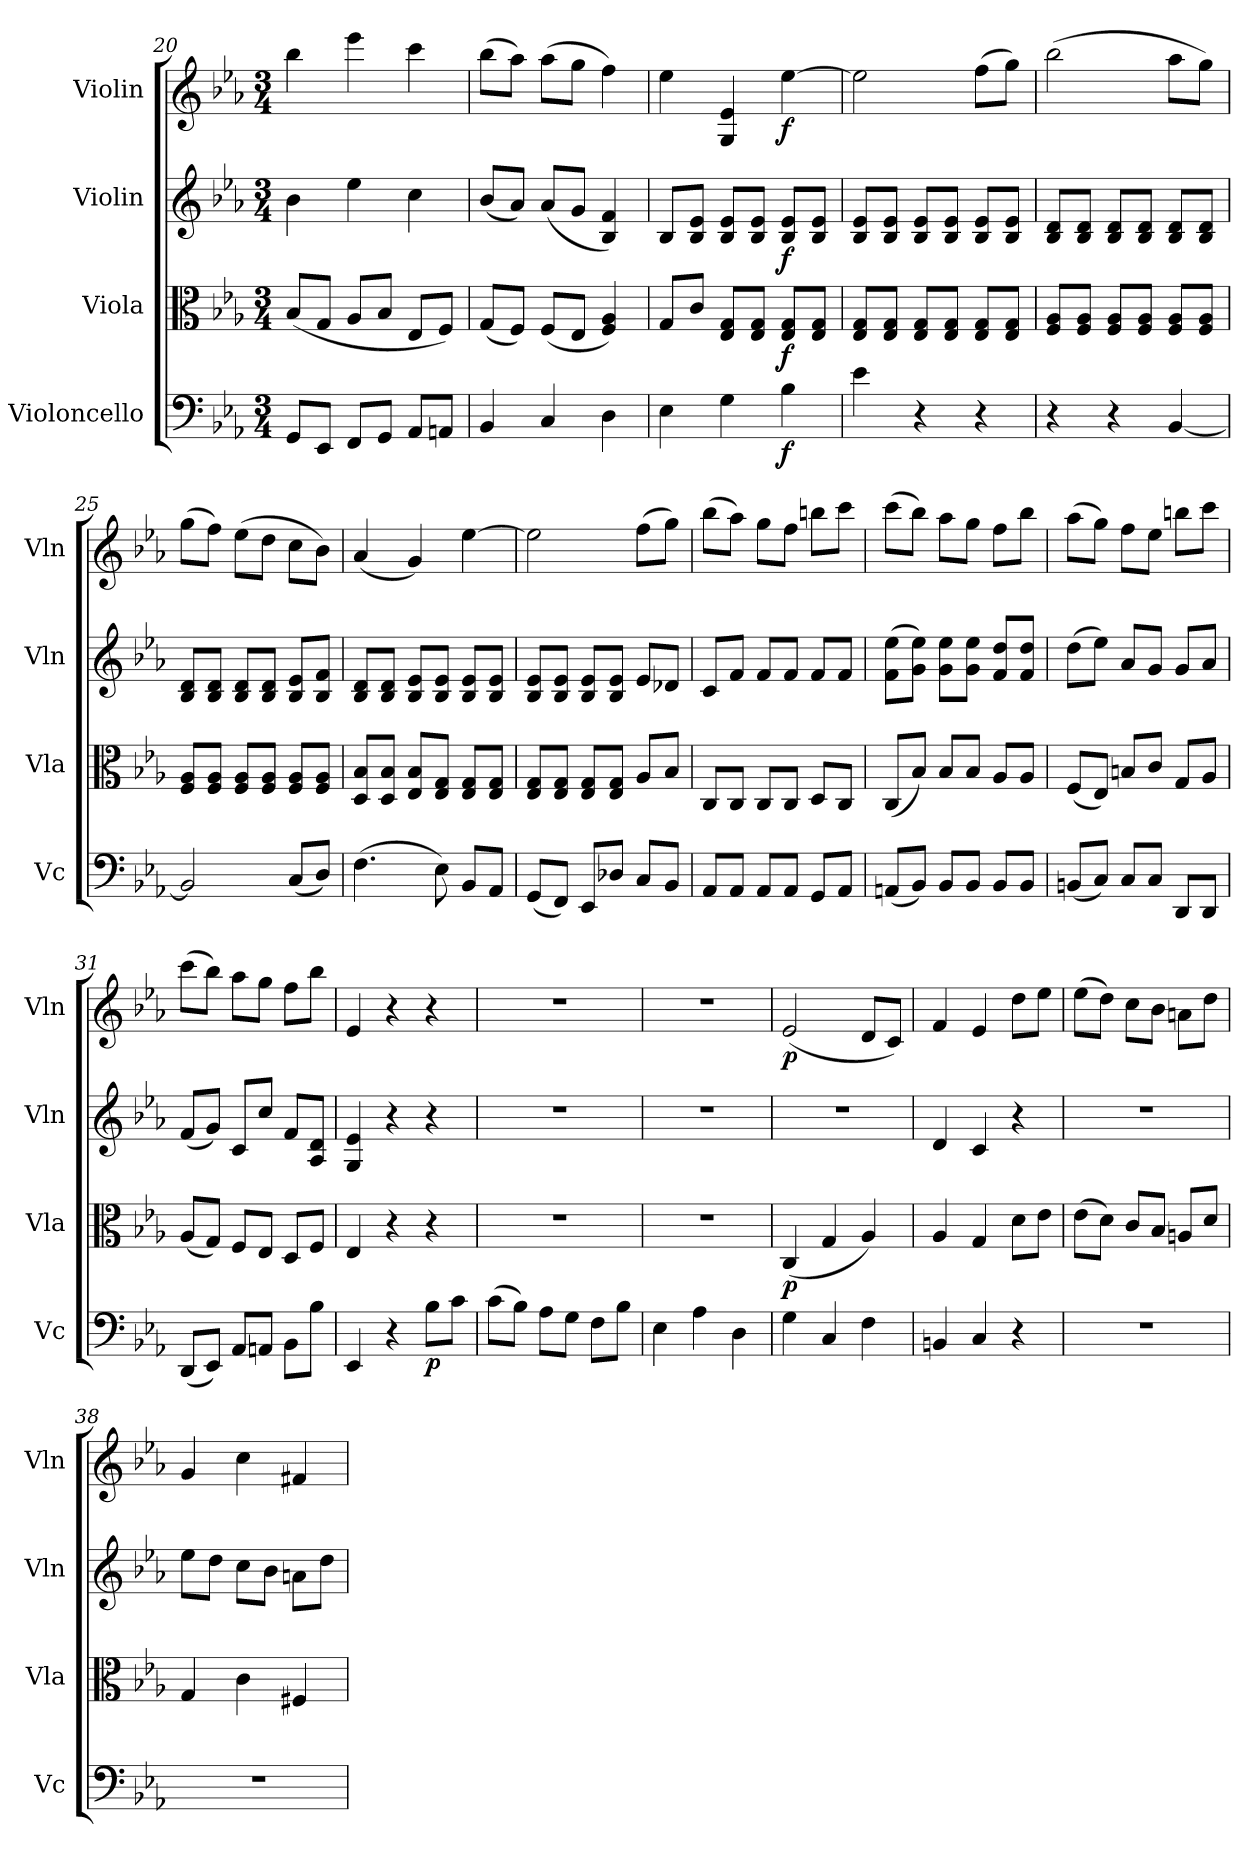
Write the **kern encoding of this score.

**kern	**dynam	**kern	**dynam	**kern	**dynam	**kern	**dynam
*part4	*part4	*part3	*part3	*part2	*part2	*part1	*part1
*staff4	*staff4	*staff3	*staff3	*staff2	*staff2	*staff1	*staff1
*I"Violoncello	*	*I"Viola	*	*I"Violin	*	*I"Violin	*
*I'Vc	*	*I'Vla	*	*I'Vln	*	*I'Vln	*
*clefF4	*	*clefC3	*	*clefG2	*	*clefG2	*
*k[b-e-a-]	*	*k[b-e-a-]	*	*k[b-e-a-]	*	*k[b-e-a-]	*
*M3/4	*	*M3/4	*	*M3/4	*	*M3/4	*
=20	=20	=20	=20	=20	=20	=20	=20
8GG/L	.	(8B-/L	.	4b-	.	4bb-	.
8EE-/J	.	8G/J	.	.	.	.	.
8FF/L	.	8A-/L	.	4ee-	.	4eee-	.
8GG/J	.	8B-/J	.	.	.	.	.
8AA-/L	.	8E-/L	.	4cc	.	4ccc	.
8AAn/J	.	8F/J)	.	.	.	.	.
=21	=21	=21	=21	=21	=21	=21	=21
4BB-	.	(8G/L	.	(8b-/L	.	(8bb-\L	.
.	.	8F/J)	.	8a-/J)	.	8aa-\J)	.
4C	.	(8F/L	.	(8a-/L	.	(8aa-\L	.
.	.	8E-/J	.	8g/J	.	8gg\J	.
4D	.	4F 4A-)	.	4B- 4f)	.	4ff)	.
=22	=22	=22	=22	=22	=22	=22	=22
4E-	.	8G/L	.	8B-/L	.	4ee-	.
.	.	8c/J	.	8B-/ 8e-/J	.	.	.
4G	.	8E-/ 8G/L	.	8B-/ 8e-/L	.	4G 4e-	.
.	.	8E-/ 8G/J	.	8B-/ 8e-/J	.	.	.
4B-	f	8E-/ 8G/L	f	8B-/ 8e-/L	f	[4ee-	f
.	.	8E-/ 8G/J	.	8B-/ 8e-/J	.	.	.
=23	=23	=23	=23	=23	=23	=23	=23
4e-	.	8E-/ 8G/L	.	8B-/ 8e-/L	.	2ee-]	.
.	.	8E-/ 8G/J	.	8B-/ 8e-/J	.	.	.
4r	.	8E-/ 8G/L	.	8B-/ 8e-/L	.	.	.
.	.	8E-/ 8G/J	.	8B-/ 8e-/J	.	.	.
4r	.	8E-/ 8G/L	.	8B-/ 8e-/L	.	(8ff\L	.
.	.	8E-/ 8G/J	.	8B-/ 8e-/J	.	8gg\J)	.
=24	=24	=24	=24	=24	=24	=24	=24
4r	.	8F/ 8A-/L	.	8B-/ 8d/L	.	(2bb-	.
.	.	8F/ 8A-/J	.	8B-/ 8d/J	.	.	.
4r	.	8F/ 8A-/L	.	8B-/ 8d/L	.	.	.
.	.	8F/ 8A-/J	.	8B-/ 8d/J	.	.	.
[4BB-	.	8F/ 8A-/L	.	8B-/ 8d/L	.	8aa-\L	.
.	.	8F/ 8A-/J	.	8B-/ 8d/J	.	8gg\J)	.
=25	=25	=25	=25	=25	=25	=25	=25
2BB-]	.	8F/ 8A-/L	.	8B-/ 8d/L	.	(8gg\L	.
.	.	8F/ 8A-/J	.	8B-/ 8d/J	.	8ff\J)	.
.	.	8F/ 8A-/L	.	8B-/ 8d/L	.	(8ee-\L	.
.	.	8F/ 8A-/J	.	8B-/ 8d/J	.	8dd\J	.
(8C/L	.	8F/ 8A-/L	.	8B-/ 8e-/L	.	8cc\L	.
8D/J)	.	8F/ 8A-/J	.	8B-/ 8f/J	.	8b-\J)	.
=26	=26	=26	=26	=26	=26	=26	=26
(4.F	.	8D/ 8B-/L	.	8B-/ 8d/L	.	(4a-	.
.	.	8D/ 8B-/J	.	8B-/ 8d/J	.	.	.
.	.	8E-/ 8B-/L	.	8B-/ 8e-/L	.	4g)	.
8E-)	.	8E-/ 8G/J	.	8B-/ 8e-/J	.	.	.
8BB-/L	.	8E-/ 8G/L	.	8B-/ 8e-/L	.	[4ee-	.
8AA-/J	.	8E-/ 8G/J	.	8B-/ 8e-/J	.	.	.
=27	=27	=27	=27	=27	=27	=27	=27
(8GG/L	.	8E-/ 8G/L	.	8B-/ 8e-/L	.	2ee-]	.
8FF/J)	.	8E-/ 8G/J	.	8B-/ 8e-/J	.	.	.
8EE-/L	.	8E-/ 8G/L	.	8B-/ 8e-/L	.	.	.
8D-X/J	.	8E-/ 8G/J	.	8B-/ 8e-/J	.	.	.
8C/L	.	8A-/L	.	8e-/L	.	(8ff\L	.
8BB-/J	.	8B-/J	.	8d-X/J	.	8gg\J)	.
=28	=28	=28	=28	=28	=28	=28	=28
8AA-/L	.	8C/L	.	8c/L	.	(8bb-\L	.
8AA-/J	.	8C/J	.	8f/J	.	8aa-\J)	.
8AA-/L	.	8C/L	.	8f/L	.	8gg\L	.
8AA-/J	.	8C/J	.	8f/J	.	8ff\J	.
8GG/L	.	8D/L	.	8f/L	.	8bbn\L	.
8AA-/J	.	8C/J	.	8f/J	.	8ccc\J	.
=29	=29	=29	=29	=29	=29	=29	=29
(8AAn/L	.	(8C/L	.	(8f\ 8ee-\L	.	(8ccc\L	.
8BB-/J)	.	8B-/J)	.	8g\ 8ee-\J)	.	8bb-\J)	.
8BB-/L	.	8B-/L	.	8g\ 8ee-\L	.	8aa-\L	.
8BB-/J	.	8B-/J	.	8g\ 8ee-\J	.	8gg\J	.
8BB-/L	.	8A-/L	.	8f/ 8dd/L	.	8ff\L	.
8BB-/J	.	8A-/J	.	8f/ 8dd/J	.	8bb-\J	.
=30	=30	=30	=30	=30	=30	=30	=30
(8BBn/L	.	(8F/L	.	(8dd\L	.	(8aa-\L	.
8C/J)	.	8E-/J)	.	8ee-\J)	.	8gg\J)	.
8C/L	.	8Bn/L	.	8a-/L	.	8ff\L	.
8C/J	.	8c/J	.	8g/J	.	8ee-\J	.
8DD/L	.	8G/L	.	8g/L	.	8bbn\L	.
8DD/J	.	8A-/J	.	8a-/J	.	8ccc\J	.
=31	=31	=31	=31	=31	=31	=31	=31
(8DD/L	.	(8A-/L	.	(8f/L	.	(8ccc\L	.
8EE-/J)	.	8G/J)	.	8g/J)	.	8bb-\J)	.
8AA-/L	.	8F/L	.	8c/L	.	8aa-\L	.
8AAn/J	.	8E-/J	.	8cc/J	.	8gg\J	.
8BB-\L	.	8D/L	.	8f/L	.	8ff\L	.
8B-\J	.	8F/J	.	8A-/ 8d/J	.	8bb-\J	.
=32	=32	=32	=32	=32	=32	=32	=32
4EE-	.	4E-	.	4G 4e-	.	4e-	.
4r	.	4r	.	4r	.	4r	.
8B-\L	p	4r	.	4r	.	4r	.
8c\J	.	.	.	.	.	.	.
=33	=33	=33	=33	=33	=33	=33	=33
(8c\L	.	2.r	.	2.r	.	2.r	.
8B-\J)	.	.	.	.	.	.	.
8A-\L	.	.	.	.	.	.	.
8G\J	.	.	.	.	.	.	.
8F\L	.	.	.	.	.	.	.
8B-\J	.	.	.	.	.	.	.
=34	=34	=34	=34	=34	=34	=34	=34
4E-	.	2.r	.	2.r	.	2.r	.
4A-	.	.	.	.	.	.	.
4D	.	.	.	.	.	.	.
=35	=35	=35	=35	=35	=35	=35	=35
4G	.	(4C	p	2.r	.	(2e-	p
4C	.	4G	.	.	.	.	.
4F	.	4A-)	.	.	.	8d/L	.
.	.	.	.	.	.	8c/J)	.
=36	=36	=36	=36	=36	=36	=36	=36
4BBn	.	4A-	.	4d	.	4f	.
4C	.	4G	.	4c	.	4e-	.
4r	.	8d\L	.	4r	.	8dd\L	.
.	.	8e-\J	.	.	.	8ee-\J	.
=37	=37	=37	=37	=37	=37	=37	=37
2.r	.	(8e-\L	.	2.r	.	(8ee-\L	.
.	.	8d\J)	.	.	.	8dd\J)	.
.	.	8c/L	.	.	.	8cc\L	.
.	.	8B-/J	.	.	.	8b-\J	.
.	.	8An/L	.	.	.	8an\L	.
.	.	8d/J	.	.	.	8dd\J	.
=38	=38	=38	=38	=38	=38	=38	=38
2.r	.	4G	.	8ee-\L	.	4g	.
.	.	.	.	8dd\J	.	.	.
.	.	4c	.	8cc\L	.	4cc	.
.	.	.	.	8b-\J	.	.	.
.	.	4F#X	.	8an\L	.	4f#X	.
.	.	.	.	8dd\J	.	.	.
=	=	=	=	=	=	=	=
*-	*-	*-	*-	*-	*-	*-	*-
